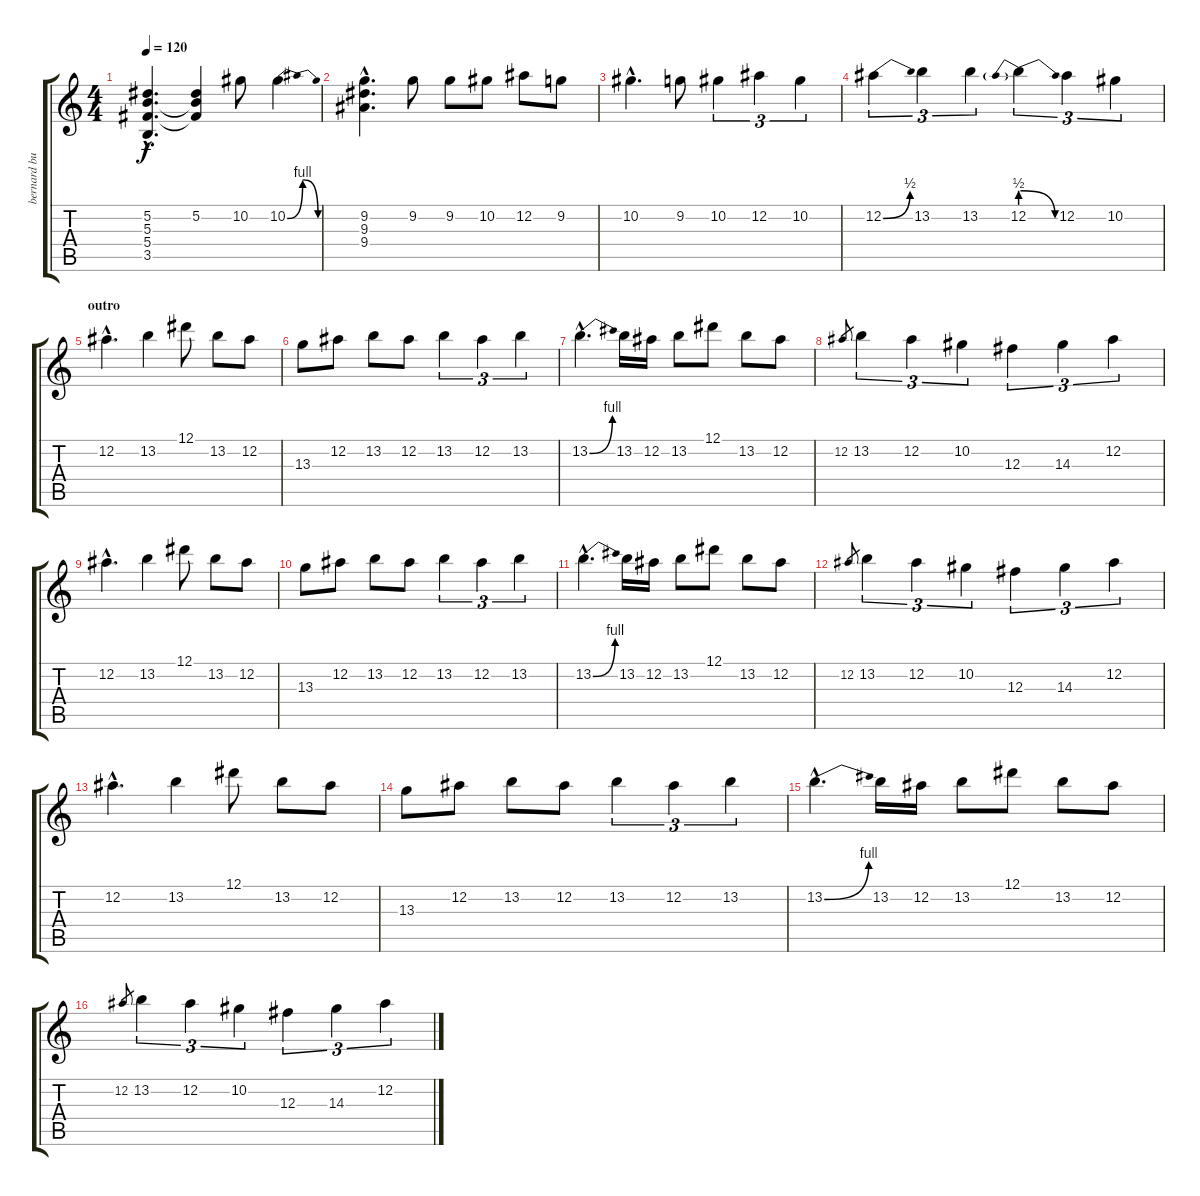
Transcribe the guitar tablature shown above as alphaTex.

\track ("bernard butler" "bernard bu") {instrument overdrivenguitar}
\staff {score tabs}
\tuning (Eb4 Bb3 Gb3 Db3 Ab2 Eb2) {hide}
\ts (4 4)
\tempo 120
\clef g2
\ks c
(5.2{hac} 5.3{hac} 5.4{hac} 3.5{hac}).4{d dy f} (5.2 5.3{t} 5.4{t}).4 10.2.8 10.2{be (bendrelease 0 0 30 4 30 4 60 0)}.4 |
(9.2{hac} 9.3{hac} 9.4{hac}).4{d} 9.2.8 9.2.8 10.2.8 12.2.8 9.2.8 |
10.2{hac}.4{d} 9.2.8 10.2.4{tu (3 2)} 12.2.4{tu (3 2)} 10.2.4{tu (3 2)} |
12.2{be (bend 0 0 60 2)}.4{tu (3 2)} 13.2.4{tu (3 2)} 13.2.4{tu (3 2)} 12.2{be (prebendrelease 0 2 60 0)}.4{tu (3 2)} 12.2.4{tu (3 2)} 10.2.4{tu (3 2)} |
\section ("" "outro")
12.2{hac}.4{d} 13.2.4 12.1.8 13.2.8 12.2.8 |
13.3.8 12.2.8 13.2.8 12.2.8 13.2.4{tu (3 2)} 12.2.4{tu (3 2)} 13.2.4{tu (3 2)} |
13.2{be (bend 0 0 60 4) hac}.4{d} 13.2.16 12.2.16 13.2.8 12.1.8 13.2.8 12.2.8 |
12.2.8{gr} 13.2.4{tu (3 2)} 12.2.4{tu (3 2)} 10.2.4{tu (3 2)} 12.3.4{tu (3 2)} 14.3.4{tu (3 2)} 12.2.4{tu (3 2)} |
12.2{hac}.4{d} 13.2.4 12.1.8 13.2.8 12.2.8 |
13.3.8 12.2.8 13.2.8 12.2.8 13.2.4{tu (3 2)} 12.2.4{tu (3 2)} 13.2.4{tu (3 2)} |
13.2{be (bend 0 0 60 4) hac}.4{d} 13.2.16 12.2.16 13.2.8 12.1.8 13.2.8 12.2.8 |
12.2.8{gr} 13.2.4{tu (3 2)} 12.2.4{tu (3 2)} 10.2.4{tu (3 2)} 12.3.4{tu (3 2)} 14.3.4{tu (3 2)} 12.2.4{tu (3 2)} |
12.2{hac}.4{d} 13.2.4 12.1.8 13.2.8 12.2.8 |
13.3.8 12.2.8 13.2.8 12.2.8 13.2.4{tu (3 2)} 12.2.4{tu (3 2)} 13.2.4{tu (3 2)} |
13.2{be (bend 0 0 60 4) hac}.4{d} 13.2.16 12.2.16 13.2.8 12.1.8 13.2.8 12.2.8 |
12.2.8{gr} 13.2.4{tu (3 2)} 12.2.4{tu (3 2)} 10.2.4{tu (3 2)} 12.3.4{tu (3 2)} 14.3.4{tu (3 2)} 12.2.4{tu (3 2)}
